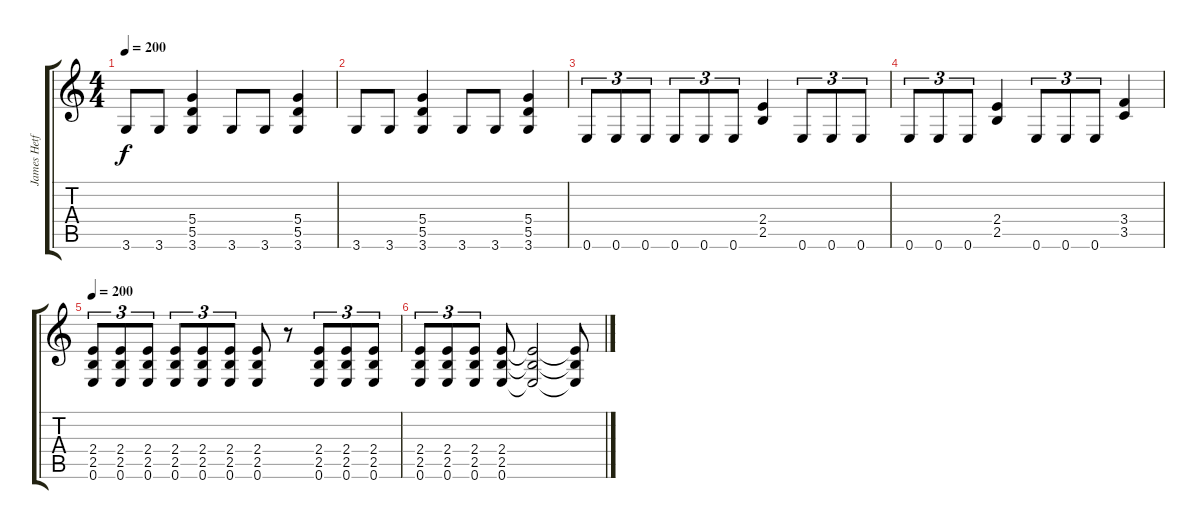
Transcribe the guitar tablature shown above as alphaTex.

\track ("James Hetfield" "James Hetf") {instrument electricguitarclean}
\staff {score tabs}
\tuning (E4 B3 G3 D3 A2 E2) {hide}
\ts (4 4)
\tempo 200
\clef g2
\ks c
3.6.8{dy f} 3.6.8 (5.4 5.5 3.6).4 3.6.8 3.6.8 (5.4 5.5 3.6).4 |
3.6.8 3.6.8 (5.4 5.5 3.6).4 3.6.8 3.6.8 (5.4 5.5 3.6).4 |
0.6.8{tu (3 2)} 0.6.8{tu (3 2)} 0.6.8{tu (3 2)} 0.6.8{tu (3 2)} 0.6.8{tu (3 2)} 0.6.8{tu (3 2)} (2.4 2.5).4 0.6.8{tu (3 2)} 0.6.8{tu (3 2)} 0.6.8{tu (3 2)} |
0.6.8{tu (3 2)} 0.6.8{tu (3 2)} 0.6.8{tu (3 2)} (2.4 2.5).4 0.6.8{tu (3 2)} 0.6.8{tu (3 2)} 0.6.8{tu (3 2)} (3.4 3.5).4 |
\tempo 200
(2.4 2.5 0.6).8{tu (3 2) instrument distortionguitar} (2.4 2.5 0.6).8{tu (3 2)} (2.4 2.5 0.6).8{tu (3 2)} (2.4 2.5 0.6).8{tu (3 2)} (2.4 2.5 0.6).8{tu (3 2)} (2.4 2.5 0.6).8{tu (3 2)} (2.4 2.5 0.6).8 r.8 (2.4 2.5 0.6).8{tu (3 2)} (2.4 2.5 0.6).8{tu (3 2)} (2.4 2.5 0.6).8{tu (3 2)} |
(2.4 2.5 0.6).8{tu (3 2)} (2.4 2.5 0.6).8{tu (3 2)} (2.4 2.5 0.6).8{tu (3 2)} (2.4 2.5 0.6).8 (2.4{t} 2.5{t} 0.6{t}).2 (2.4{t} 2.5{t} 0.6{t}).8
